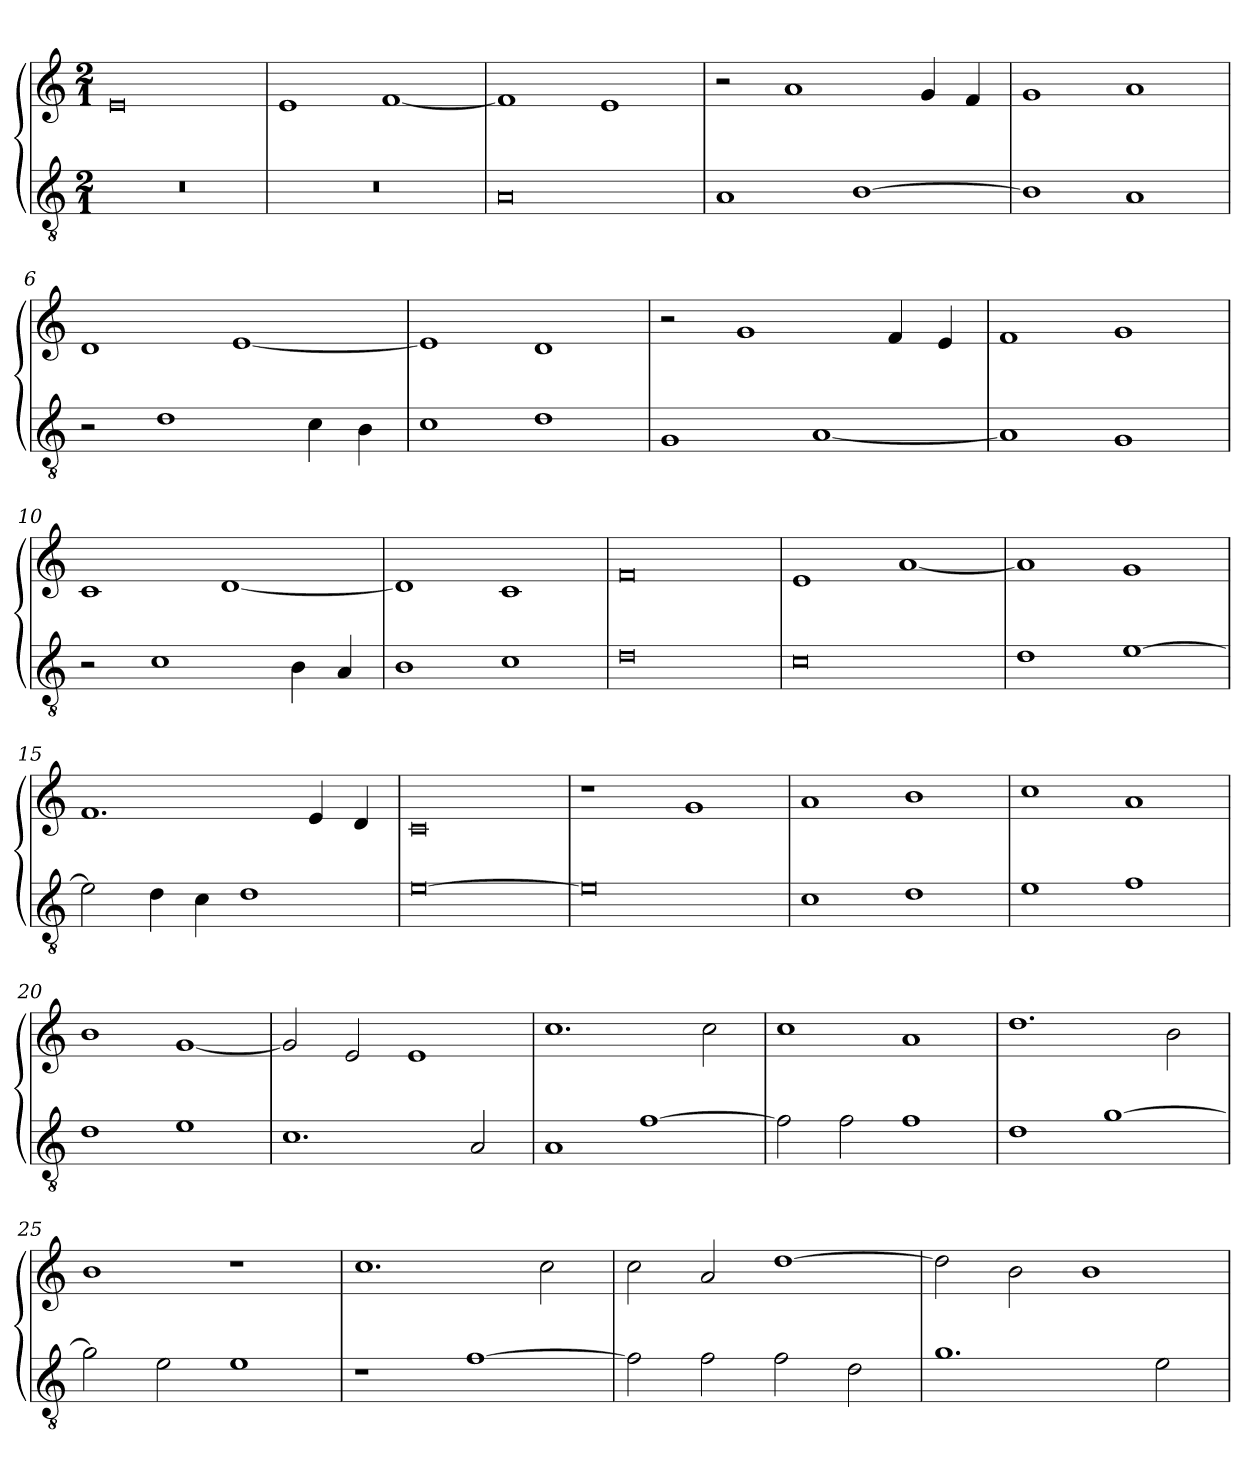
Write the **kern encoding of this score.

**kern	**kern
*part2	*part1
*staff2	*staff1
*clefGv2	*clefG2
*k[]	*k[]
*M2/1	*M2/1
=1	=1
0r	0e
=2	=2
0r	1e
.	[1f
=3	=3
0A	1f]
.	1e
=4	=4
1A	2r
.	1a
[1B	.
.	4g
.	4f
=5	=5
1B]	1g
1A	1a
=6	=6
2r	1d
1d	.
.	[1e
4c	.
4B	.
=7	=7
1c	1e]
1d	1d
=8	=8
1G	2r
.	1g
[1A	.
.	4f
.	4e
=9	=9
1A]	1f
1G	1g
=10	=10
2r	1c
1c	.
.	[1d
4B	.
4A	.
=11	=11
1B	1d]
1c	1c
=12	=12
0d	0f
=13	=13
0c	1e
.	[1a
=14	=14
1d	1a]
[1e	1g
=15	=15
2e]	1.f
4d	.
4c	.
1d	.
.	4e
.	4d
=16	=16
[0e	0c
=17	=17
0e]	1r
.	1g
=18	=18
1c	1a
1d	1b
=19	=19
1e	1cc
1f	1a
=20	=20
1d	1b
1e	[1g
=21	=21
1.c	2g]
.	2e
.	1e
2A	.
=22	=22
1A	1.cc
[1f	.
.	2cc
=23	=23
2f]	1cc
2f	.
1f	1a
=24	=24
1d	1.dd
[1g	.
.	2b
=25	=25
2g]	1b
2e	.
1e	1r
=26	=26
1r	1.cc
[1f	.
.	2cc
=27	=27
2f]	2cc
2f	2a
2f	[1dd
2d	.
=28	=28
1.g	2dd]
.	2b
.	1b
2e	.
=	=
*-	*-
